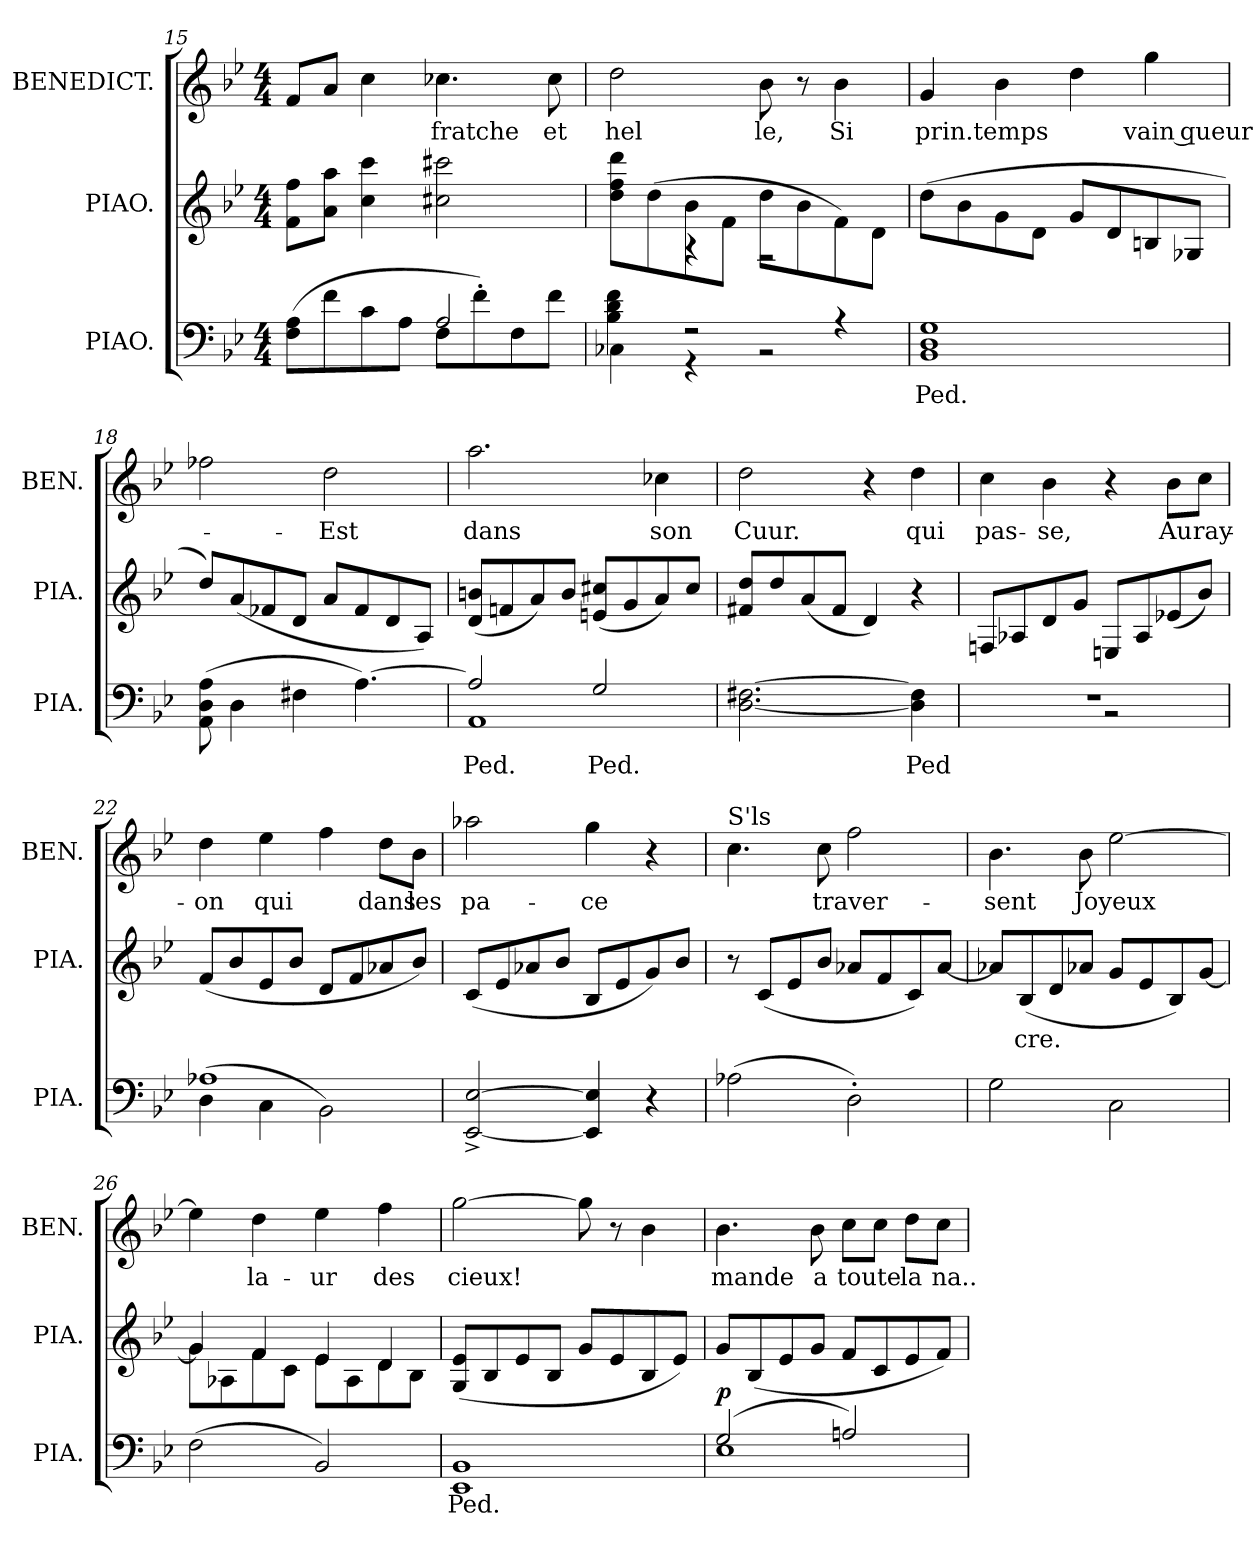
**kern	**text	**dynam	**kern	**text	**kern	**text
*part3	*part3	*part3	*part2	*part2	*part1	*part1
*staff3	*staff3	*staff3	*staff2	*staff2	*staff1	*staff1
*I"PIAO.	*	*	*I"PIAO.	*	*I"BENEDICT.	*
*I'PIA.	*	*	*I'PIA.	*	*I'BEN.	*
*clefF4	*	*	*clefG2	*	*clefG2	*
*k[b-e-]	*	*	*k[b-e-]	*	*k[b-e-]	*
*B-:	*	*	*B-:	*	*B-:	*
*M4/4	*	*	*M4/4	*	*M4/4	*
=15	=15	=15	=15	=15	=15	=15
*^	*	*	*	*	*	*
(8F\ 8A\L	2ryy	.	.	8f\ 8ff\L	.	8f/L	.
8f\	.	.	.	8a\ 8aa\J	.	8a/J	.
8c\	.	.	.	4cc\ 4ccc\	.	4cc\	.
8A\J	.	.	.	.	.	.	.
8F\L	2A/	.	.	2cc#X\ 2ccc#X\	.	4.cc-X\	fratche
8f'\)	.	.	.	.	.	.	.
8F\	.	.	.	.	.	.	.
8f\J	.	.	.	.	.	8cc-\	et
=16	=16	=16	=16	=16	=16	=16	=16
*	*	*	*	*^	*	*	*
4C-X\	4B-\ 4d\ 4f\	.	.	8dd\ 8ff\ 8ddd\L	4ryy	.	2dd\	hel
.	.	.	.	(8dd\	.	.	.	.
2r	4r	.	.	8b-\	4r	.	.	.
.	.	.	.	8f\J	.	.	.	.
.	2r	.	.	8dd\L	2r	.	8b-\	-le,
.	.	.	.	8b-\	.	.	8r	.
4r	.	.	.	8f\)	.	.	4b-\	Si
.	.	.	.	8d\J	.	.	.	.
*v	*v	*	*	*	*	*	*	*
*	*	*	*v	*v	*	*	*
!!LO:PB:g=z
=17	=17	=17	=17	=17	=17	=17
1BB-/ 1D/ 1G/	Ped.	.	(8dd\L	.	4g/	prin.temps
.	.	.	8b-\	.	.	.
.	.	.	8g\	.	4b-\	.
.	.	.	8d\J	.	.	.
.	.	.	8g\L	.	4dd\	.
.	.	.	8d\	.	.	.
.	.	.	8Bn/	.	4gg\	vain queur-
.	.	.	8G-X/J	.	.	.
=18	=18	=18	=18	=18	=18	=18
(8AA\ 8D\ 8A\	.	.	8dd/L)	.	2ff-X\	.
4D\	.	.	(8a/	.	.	.
.	.	.	8f-X/	.	.	.
4F#X\	.	.	8d/J	.	.	.
.	.	.	8a/L	.	2dd\	Est
[4.A\)	.	.	8f-/	.	.	.
.	.	.	8d/	.	.	.
.	.	.	8A/J)	.	.	.
=19	=19	=19	=19	=19	=19	=19
*^	*	*	*	*	*	*
2A/]	1AA/	Ped.	.	(8d/ 8bn/L	.	2.aa\	dans
.	.	.	.	8fn/	.	.	.
.	.	.	.	8a/)	.	.	.
.	.	.	.	8b/J	.	.	.
2G/	.	Ped.	.	(8en/ 8cc#X/L	.	.	.
.	.	.	.	8g/	.	.	.
.	.	.	.	8a/)	.	4cc-X\	son
.	.	.	.	8cc#/J	.	.	.
*v	*v	*	*	*	*	*	*
=20	=20	=20	=20	=20	=20	=20
[2.D\ [2.F#X\	.	.	8f#X/ 8dd/L	.	2dd\	Cuur.
.	.	.	8dd/	.	.	.
.	.	.	(8a/	.	.	.
.	.	.	8f#/J	.	.	.
.	.	.	4d/)	.	4r	.
4D]\ 4F#]\	Ped	.	4r	.	4dd\	qui
!!LO:LB:g=z
=21	=21	=21	=21	=21	=21	=21
*^	*	*	*	*	*	*
1r	8ryy	.	.	8Fn/L	.	4cc\	pas-
.	8ryy	.	.	8A-X/	.	.	.
.	8ryy	.	.	8d\	.	4b-\	se,
.	8ryy	.	.	8g\J	.	.	.
.	2r	.	.	8En/L	.	4r	.
.	.	.	.	8A-/	.	.	.
.	.	.	.	(8e-X\	.	8b-\L	Au
.	.	.	.	8b-\J)	.	8cc\J	ray-
=22	=22	=22	=22	=22	=22	=22	=22
(4D\	1A-X\	.	.	(8f/L	.	4dd\	on
.	.	.	.	8b-/	.	.	.
4C\	.	.	.	8e-/	.	4ee-\	qui
.	.	.	.	8b-/J	.	.	.
2BB-\)	.	.	.	8d/L	.	4ff\	.
.	.	.	.	8f/	.	.	.
.	.	.	.	8a-X/	.	8dd\L	dans
.	.	.	.	8b-/J)	.	8b-\J	les
*v	*v	*	*	*	*	*	*
=23	=23	=23	=23	=23	=23	=23
[2EE-^/ [2E-^/	.	.	(8c/L	.	2aa-X\	pa-
.	.	.	8e-/	.	.	.
.	.	.	8a-X/	.	.	.
.	.	.	8b-/J	.	.	.
4EE-]/ 4E-]/	.	.	8B-/L	.	4gg\	ce
.	.	.	8e-/	.	.	.
4r	.	.	8g/)	.	4r	.
.	.	.	8b-/J	.	.	.
=24	=24	=24	=24	=24	=24	=24
!	!	!	!	!	!LO:TX:t=S'ls	!
(2A-X\	.	.	8r	.	4.cc\	.
.	.	.	(8c/L	.	.	.
.	.	.	8e-/	.	.	.
.	.	.	8b-/J	.	8cc\	traver-
2D'\)	.	.	8a-X/L	.	2ff\	.
.	.	.	8f/	.	.	.
.	.	.	8c/)	.	.	.
.	.	.	[8a-/J	.	.	.
!!LO:LB:g=z
=25	=25	=25	=25	=25	=25	=25
2G\	.	poco	8a-X/L]	.	4.b-\	sent
.	.	.	(8B-/	cre.	.	.
.	.	.	8d/	.	.	.
.	.	.	8a-X/J	.	8b-\	Joyeux
2C\	.	.	8g/L	.	[2ee-\	.
.	.	.	8e-/	.	.	.
.	.	.	8B-/)	.	.	.
.	.	.	[8g/J	.	.	.
=26	=26	=26	=26	=26	=26	=26
*	*	*	*^	*	*	*
(2F\	.	.	4g/]	8g\L	.	4ee-\]	.
.	.	.	.	8A-X\	.	.	.
.	.	.	4f/	8f\	.	4dd\	la-
.	.	.	.	8c\J	.	.	.
2BB-/)	.	.	4e-/	8e-\L	.	4ee-\	ur
.	.	.	.	8A-\	.	.	.
.	.	.	4d/	8d\	.	4ff\	des
.	.	.	.	8B-\J	.	.	.
*	*	*	*v	*v	*	*	*
=27	=27	=27	=27	=27	=27	=27
1EE-/ 1BB-/	Ped.	.	(8G/ 8e-/L	.	[2gg\	cieux!
.	.	.	8B-/	.	.	.
.	.	.	8e-/	.	.	.
.	.	.	8B-/J	.	.	.
.	.	.	8g/L	.	8gg\]	.
.	.	.	8e-/	.	8r	.
.	.	.	8B-/	.	4b-\	.
.	.	.	8e-/J)	.	.	.
=28	=28	=28	=28	=28	=28	=28
*^	*	*	*	*	*	*
(2G/	1E-/	.	p	8g/L	.	4.b-\	mande
.	.	.	.	(8B-/	.	.	.
.	.	.	.	8e-/	.	.	.
.	.	.	.	8g/J	.	8b-\	a
2An/)	.	.	.	8f/L	.	8cc\L	toute
.	.	.	.	8c/	.	8cc\J	.
.	.	.	.	8e-/	.	8dd\L	la
.	.	.	.	8f/J)	.	8cc\J	na..-
*v	*v	*	*	*	*	*	*
=	=	=	=	=	=	=
*-	*-	*-	*-	*-	*-	*-
